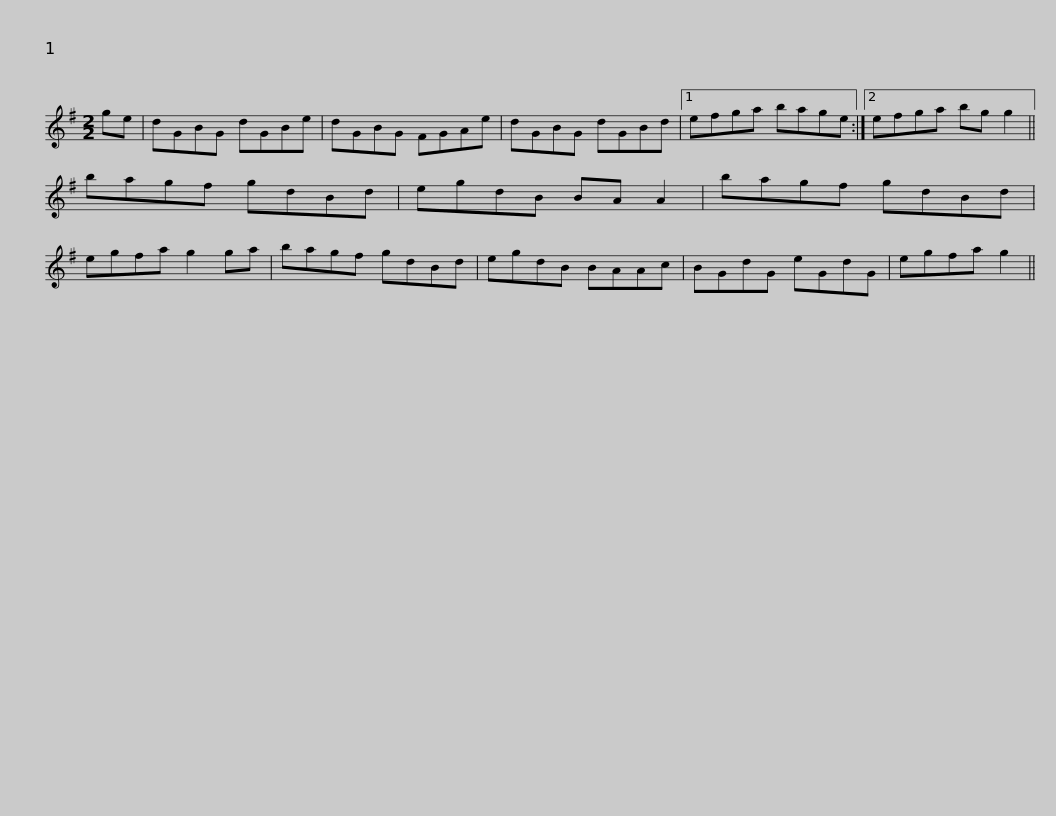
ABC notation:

X:1
L:1/8
M:2/2
I:linebreak $
K:G
V:1 treble
V:1
 ge | dGBG dGBe | dGBG FGAe | dGBG dGBd |1 efga bage :|2 %5
 efga bg g2 ||$ bagf gdBd | egdB BA A2 | bagf gdBd | egfa g2 ga | %10
 bagf gdBd |$ egdB BAAc | BGdG eGdG | egfa g2 || %14
